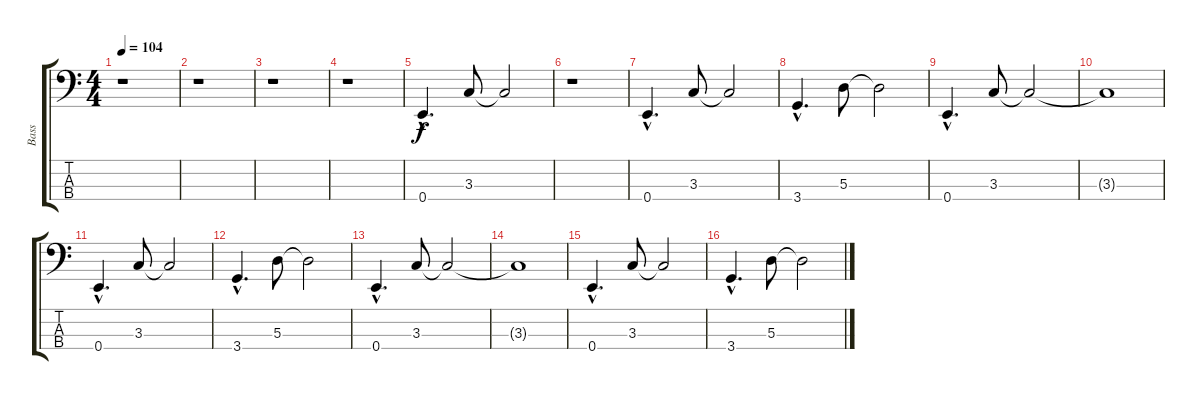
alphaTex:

\track ("Bass" "Bass") {instrument electricbassfinger}
\staff {score tabs}
\tuning (G2 D2 A1 E1) {hide}
\ts (4 4)
\tempo 104
\clef f4
\ks c
r.1{dy f} |
r.1 |
r.1 |
r.1 |
0.4{hac}.4{d} 3.3.8 3.3{t}.2 |
r.1 |
0.4{hac}.4{d} 3.3.8 3.3{t}.2 |
3.4{hac}.4{d} 5.3.8 5.3{t}.2 |
0.4{hac}.4{d} 3.3.8 3.3{t}.2 |
3.3{t}.1 |
0.4{hac}.4{d} 3.3.8 3.3{t}.2 |
3.4{hac}.4{d} 5.3.8 5.3{t}.2 |
0.4{hac}.4{d} 3.3.8 3.3{t}.2 |
3.3{t}.1 |
0.4{hac}.4{d} 3.3.8 3.3{t}.2 |
3.4{hac}.4{d} 5.3.8 5.3{t}.2
